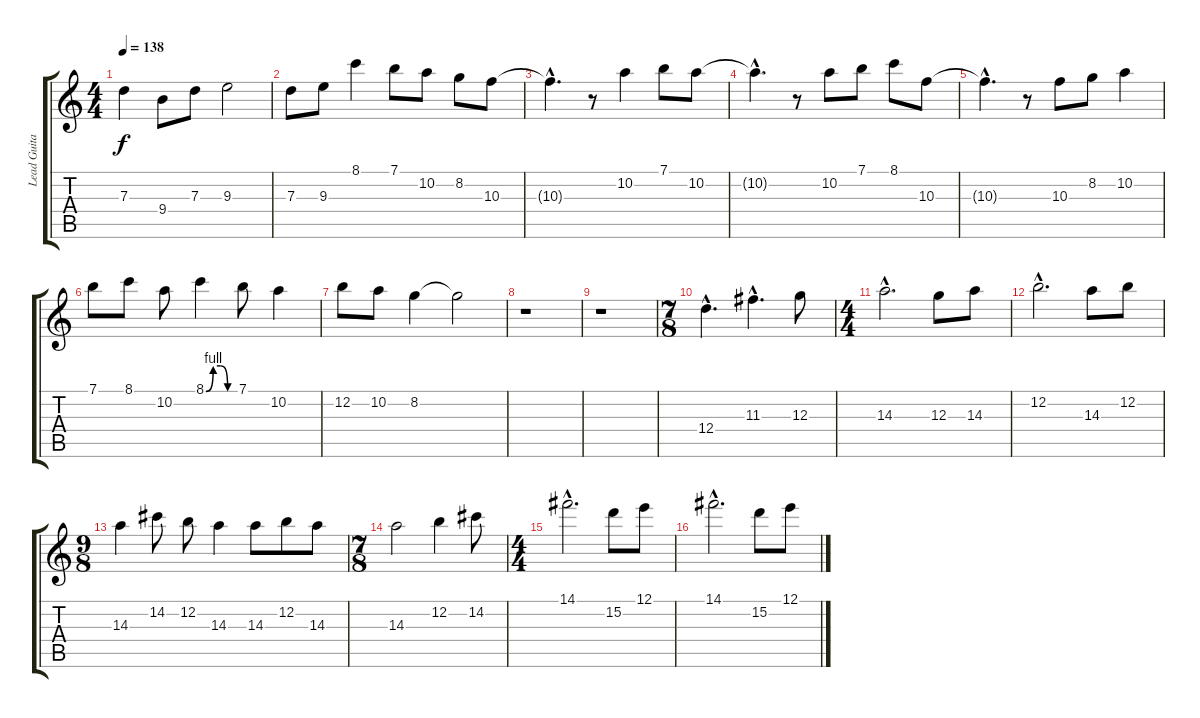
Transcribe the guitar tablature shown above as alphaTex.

\track ("Lead Guitar 1" "Lead Guita") {instrument distortionguitar}
\staff {score tabs}
\tuning (E4 B3 G3 D3 A2 E2) {hide}
\ts (4 4)
\tempo 138
\clef g2
\ks c
7.3.4{dy f} 9.4.8 7.3.8 9.3.2 |
7.3.8 9.3.8 8.1.4 7.1.8 10.2.8 8.2.8 10.3.8 |
10.3{hac t}.4{d} r.8 10.2.4 7.1.8 10.2.8 |
10.2{hac t}.4{d} r.8 10.2.8 7.1.8 8.1.8 10.3.8 |
10.3{hac t}.4{d} r.8 10.3.8 8.2.8 10.2.4 |
7.1.8 8.1.8 10.2.8 8.1{be (custom 0 0 15 4 30 4 45 0 60 0)}.4 7.1.8 10.2.4 |
12.2.8 10.2.8 8.2.4 8.2{t}.2 |
r.1 |
r.1 |
\ts (7 8)
\section ("" "")
12.4{hac}.4{d} 11.3{hac}.4{d} 12.3.8 |
\ts (4 4)
14.3{hac}.2{d} 12.3.8 14.3.8 |
12.2{hac}.2{d} 14.3.8 12.2.8 |
\ts (9 8)
14.3.4 14.2.8 12.2.8 14.3.4 14.3.8 12.2.8 14.3.8 |
\ts (7 8)
14.3.2 12.2.4 14.2.8 |
\ts (4 4)
14.1{hac}.2{d} 15.2.8 12.1.8 |
14.1{hac}.2{d} 15.2.8 12.1.8
